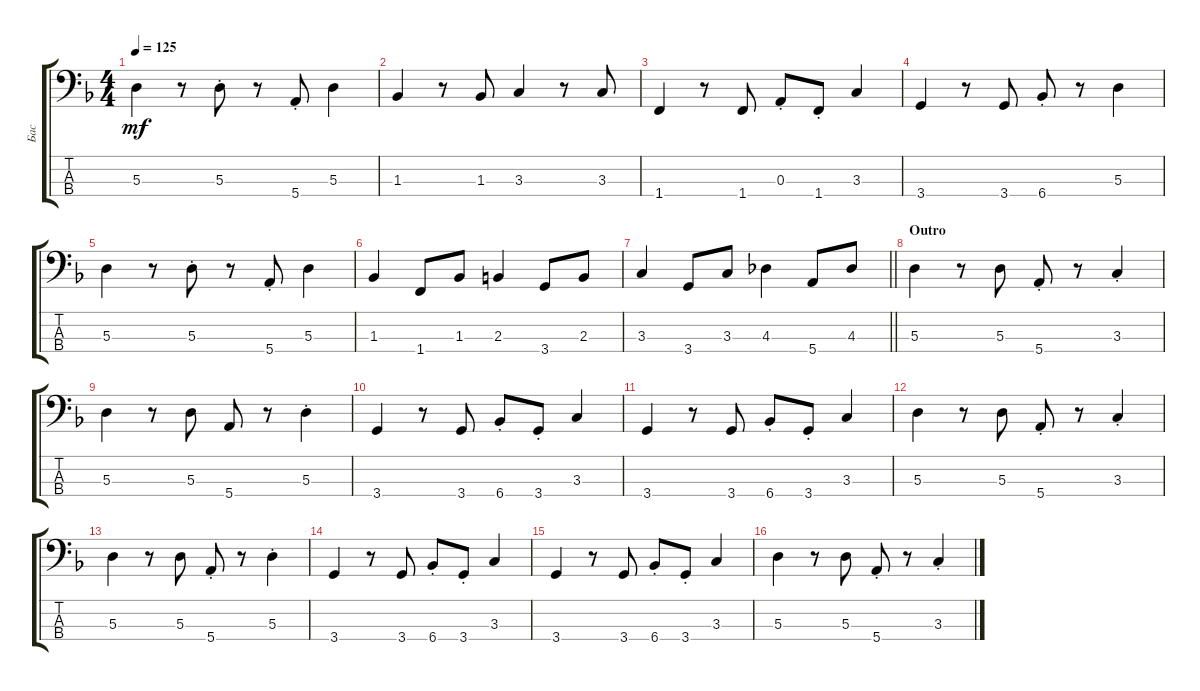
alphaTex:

\track ("Бас" "Бас") {instrument electricbassfinger}
\staff {score tabs}
\tuning (G2 D2 A1 E1) {hide}
\ts (4 4)
\tempo 125
\clef f4
\ks dminor
5.3.4{dy mf} r.8 5.3{st}.8 r.8 5.4{st}.8 5.3.4 |
1.3.4 r.8 1.3.8 3.3.4 r.8 3.3.8 |
1.4.4 r.8 1.4.8 0.3{st}.8 1.4{st}.8 3.3.4 |
3.4.4 r.8 3.4.8 6.4{st}.8 r.8 5.3.4 |
5.3.4 r.8 5.3{st}.8 r.8 5.4{st}.8 5.3.4 |
1.3.4 1.4.8 1.3.8 2.3.4 3.4.8 2.3.8 |
\barLineRight lightlight
3.3.4 3.4.8 3.3.8 4.3.4 5.4.8 4.3.8 |
\section ("" "Outro")
5.3.4 r.8 5.3.8 5.4{st}.8 r.8 3.3{st}.4 |
5.3.4 r.8 5.3.8 5.4.8 r.8 5.3{st}.4 |
3.4.4 r.8 3.4.8 6.4{st}.8 3.4{st}.8 3.3.4 |
3.4.4 r.8 3.4.8 6.4{st}.8 3.4{st}.8 3.3.4 |
5.3.4 r.8 5.3.8 5.4{st}.8 r.8 3.3{st}.4 |
5.3.4 r.8 5.3.8 5.4{st}.8 r.8 5.3{st}.4 |
3.4.4 r.8 3.4.8 6.4{st}.8 3.4{st}.8 3.3.4 |
3.4.4 r.8 3.4.8 6.4{st}.8 3.4{st}.8 3.3.4 |
5.3.4 r.8 5.3.8 5.4{st}.8 r.8 3.3{st}.4
